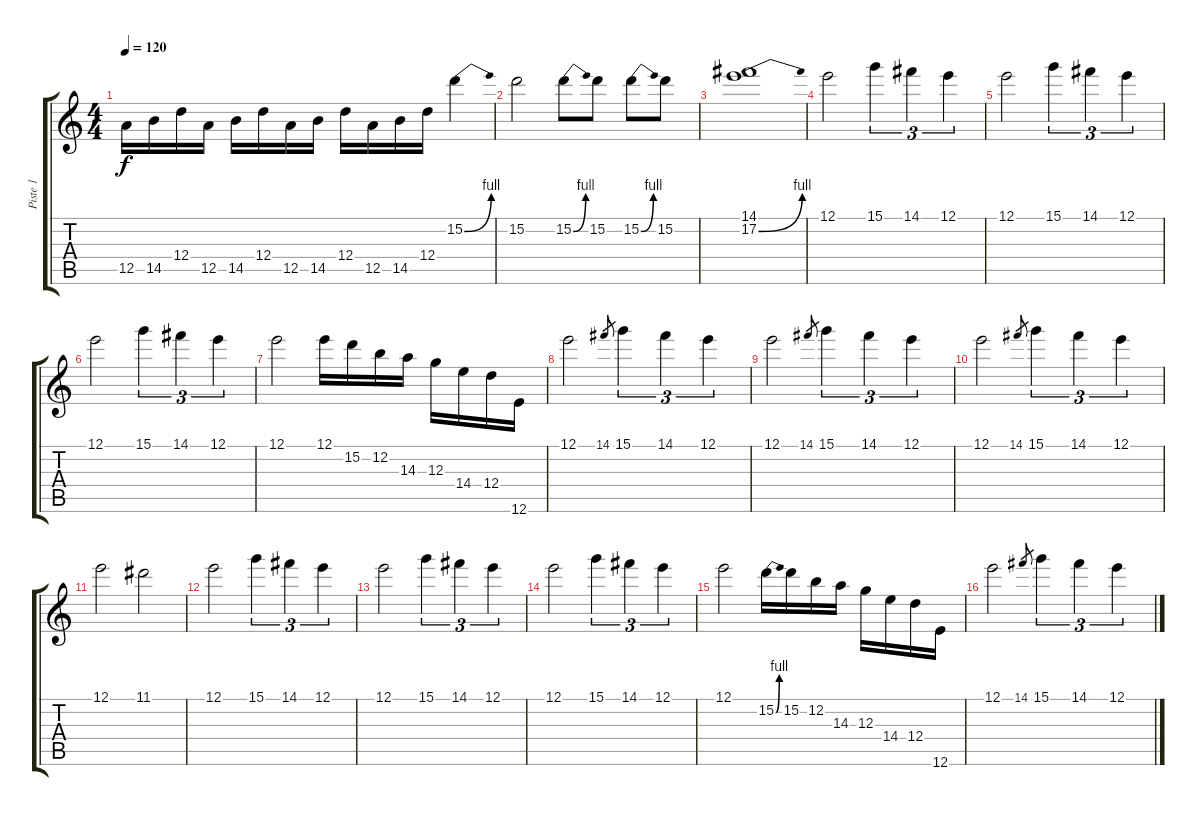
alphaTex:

\track ("Piste 1" "Piste 1") {instrument distortionguitar}
\staff {score tabs}
\tuning (E4 B3 G3 D3 A2 E2) {hide}
\ts (4 4)
\tempo 120
\clef g2
\ks c
12.5.16{dy f} 14.5.16 12.4.16 12.5.16 14.5.16 12.4.16 12.5.16 14.5.16 12.4.16 12.5.16 14.5.16 12.4.16 15.2{be (bend 0 0 60 4)}.4 |
15.2.2 15.2{be (bend 0 0 60 4)}.8 15.2.8 15.2{be (bend 0 0 60 4)}.8 15.2.8 |
(14.1 17.2{be (bend 0 0 60 4)}).1 |
12.1.2{volume 16 instrument distortionguitar} 15.1.4{tu (3 2)} 14.1.4{tu (3 2)} 12.1.4{tu (3 2)} |
12.1.2 15.1.4{tu (3 2)} 14.1.4{tu (3 2)} 12.1.4{tu (3 2)} |
12.1.2 15.1.4{tu (3 2)} 14.1.4{tu (3 2)} 12.1.4{tu (3 2)} |
12.1.2 12.1.16 15.2.16 12.2.16 14.3.16 12.3.16 14.4.16 12.4.16 12.6.16 |
12.1.2 14.1.8{gr} 15.1.4{tu (3 2)} 14.1.4{tu (3 2)} 12.1.4{tu (3 2)} |
12.1.2 14.1.8{gr} 15.1.4{tu (3 2)} 14.1.4{tu (3 2)} 12.1.4{tu (3 2)} |
12.1.2 14.1.8{gr} 15.1.4{tu (3 2)} 14.1.4{tu (3 2)} 12.1.4{tu (3 2)} |
12.1.2 11.1.2 |
12.1.2 15.1.4{tu (3 2)} 14.1.4{tu (3 2)} 12.1.4{tu (3 2)} |
12.1.2 15.1.4{tu (3 2)} 14.1.4{tu (3 2)} 12.1.4{tu (3 2)} |
12.1.2 15.1.4{tu (3 2)} 14.1.4{tu (3 2)} 12.1.4{tu (3 2)} |
12.1.2 15.2{be (bend 0 0 60 4)}.16 15.2.16 12.2.16 14.3.16 12.3.16 14.4.16 12.4.16 12.6.16 |
12.1.2 14.1.8{gr} 15.1.4{tu (3 2)} 14.1.4{tu (3 2)} 12.1.4{tu (3 2)}
